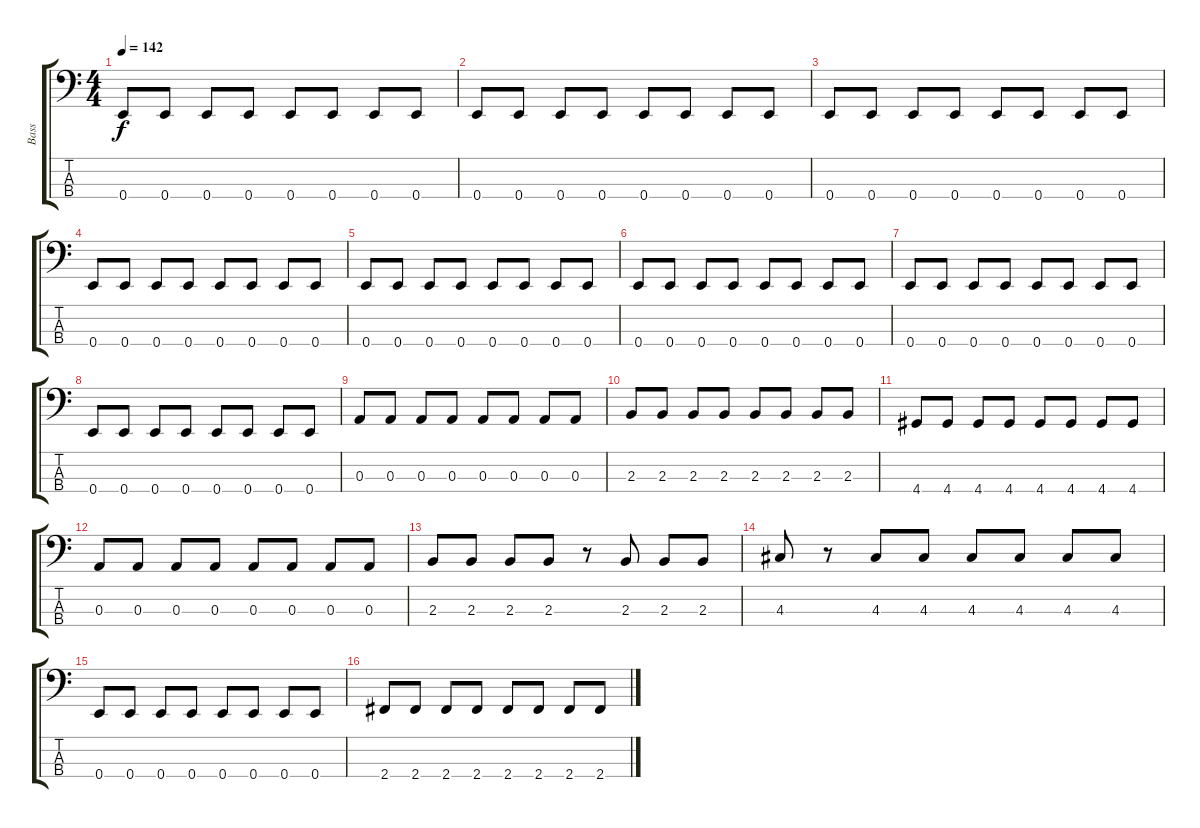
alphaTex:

\track ("Bass" "Bass") {instrument electricbasspick}
\staff {score tabs}
\tuning (G2 D2 A1 E1) {hide}
\ts (4 4)
\tempo 142
\clef f4
\ks c
0.4.8{dy f instrument electricbasspick} 0.4.8 0.4.8 0.4.8 0.4.8 0.4.8 0.4.8 0.4.8 |
0.4.8 0.4.8 0.4.8 0.4.8 0.4.8 0.4.8 0.4.8 0.4.8 |
0.4.8 0.4.8 0.4.8 0.4.8 0.4.8 0.4.8 0.4.8 0.4.8 |
0.4.8 0.4.8 0.4.8 0.4.8 0.4.8 0.4.8 0.4.8 0.4.8 |
0.4.8 0.4.8 0.4.8 0.4.8 0.4.8 0.4.8 0.4.8 0.4.8 |
0.4.8 0.4.8 0.4.8 0.4.8 0.4.8 0.4.8 0.4.8 0.4.8 |
0.4.8 0.4.8 0.4.8 0.4.8 0.4.8 0.4.8 0.4.8 0.4.8 |
0.4.8 0.4.8 0.4.8 0.4.8 0.4.8 0.4.8 0.4.8 0.4.8 |
0.3.8 0.3.8 0.3.8 0.3.8 0.3.8 0.3.8 0.3.8 0.3.8 |
2.3.8 2.3.8 2.3.8 2.3.8 2.3.8 2.3.8 2.3.8 2.3.8 |
4.4.8 4.4.8 4.4.8 4.4.8 4.4.8 4.4.8 4.4.8 4.4.8 |
0.3.8 0.3.8 0.3.8 0.3.8 0.3.8 0.3.8 0.3.8 0.3.8 |
2.3.8 2.3.8 2.3.8 2.3.8 r.8 2.3.8 2.3.8 2.3.8 |
4.3.8 r.8 4.3.8 4.3.8 4.3.8 4.3.8 4.3.8 4.3.8 |
0.4.8 0.4.8 0.4.8 0.4.8 0.4.8 0.4.8 0.4.8 0.4.8 |
2.4.8 2.4.8 2.4.8 2.4.8 2.4.8 2.4.8 2.4.8 2.4.8
